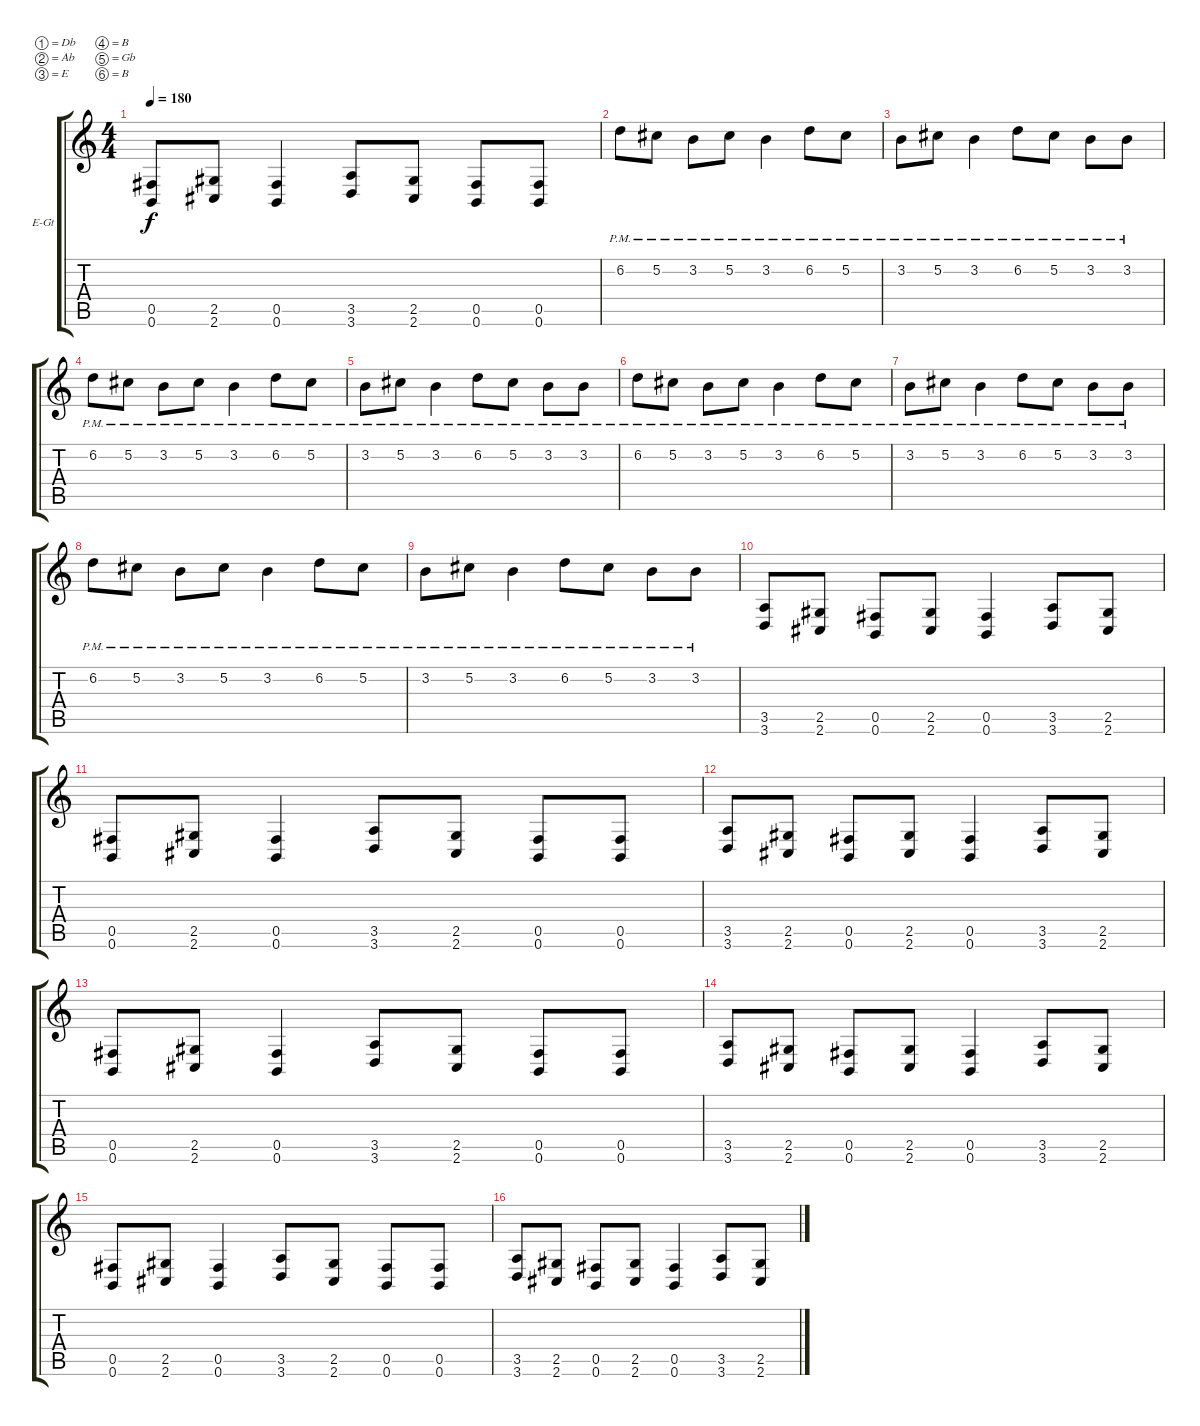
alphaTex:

\bracketExtendMode groupsimilarinstruments
\firstSystemTrackNameOrientation horizontal
\otherSystemsTrackNameOrientation horizontal
\track ("Ahrue Luster" "E-Gt") {instrument distortionguitar}
\staff {score tabs}
\tuning (Db4 Ab3 E3 B2 Gb2 B1)
\ts (4 4)
\tempo 180
\clef g2
\ks c
(0.5 0.6).8{dy f} (2.5 2.6).8 (0.5 0.6).4 (3.5 3.6).8 (2.5 2.6).8 (0.5 0.6).8 (0.5 0.6).8 |
6.2{pm}.8 5.2{pm}.8 3.2{pm}.8 5.2{pm}.8 3.2{pm}.4 6.2{pm}.8 5.2{pm}.8 |
3.2{pm}.8 5.2{pm}.8 3.2{pm}.4 6.2{pm}.8 5.2{pm}.8 3.2{pm}.8 3.2{pm}.8 |
6.2{pm}.8 5.2{pm}.8 3.2{pm}.8 5.2{pm}.8 3.2{pm}.4 6.2{pm}.8 5.2{pm}.8 |
3.2{pm}.8 5.2{pm}.8 3.2{pm}.4 6.2{pm}.8 5.2{pm}.8 3.2{pm}.8 3.2{pm}.8 |
6.2{pm}.8 5.2{pm}.8 3.2{pm}.8 5.2{pm}.8 3.2{pm}.4 6.2{pm}.8 5.2{pm}.8 |
3.2{pm}.8 5.2{pm}.8 3.2{pm}.4 6.2{pm}.8 5.2{pm}.8 3.2{pm}.8 3.2{pm}.8 |
6.2{pm}.8 5.2{pm}.8 3.2{pm}.8 5.2{pm}.8 3.2{pm}.4 6.2{pm}.8 5.2{pm}.8 |
3.2{pm}.8 5.2{pm}.8 3.2{pm}.4 6.2{pm}.8 5.2{pm}.8 3.2{pm}.8 3.2{pm}.8 |
(3.5 3.6).8 (2.5 2.6).8 (0.5 0.6).8 (2.5 2.6).8 (0.5 0.6).4 (3.5 3.6).8 (2.5 2.6).8 |
(0.5 0.6).8 (2.5 2.6).8 (0.5 0.6).4 (3.5 3.6).8 (2.5 2.6).8 (0.5 0.6).8 (0.5 0.6).8 |
(3.5 3.6).8 (2.5 2.6).8 (0.5 0.6).8 (2.5 2.6).8 (0.5 0.6).4 (3.5 3.6).8 (2.5 2.6).8 |
(0.5 0.6).8 (2.5 2.6).8 (0.5 0.6).4 (3.5 3.6).8 (2.5 2.6).8 (0.5 0.6).8 (0.5 0.6).8 |
(3.5 3.6).8 (2.5 2.6).8 (0.5 0.6).8 (2.5 2.6).8 (0.5 0.6).4 (3.5 3.6).8 (2.5 2.6).8 |
(0.5 0.6).8 (2.5 2.6).8 (0.5 0.6).4 (3.5 3.6).8 (2.5 2.6).8 (0.5 0.6).8 (0.5 0.6).8 |
(3.5 3.6).8 (2.5 2.6).8 (0.5 0.6).8 (2.5 2.6).8 (0.5 0.6).4 (3.5 3.6).8 (2.5 2.6).8
